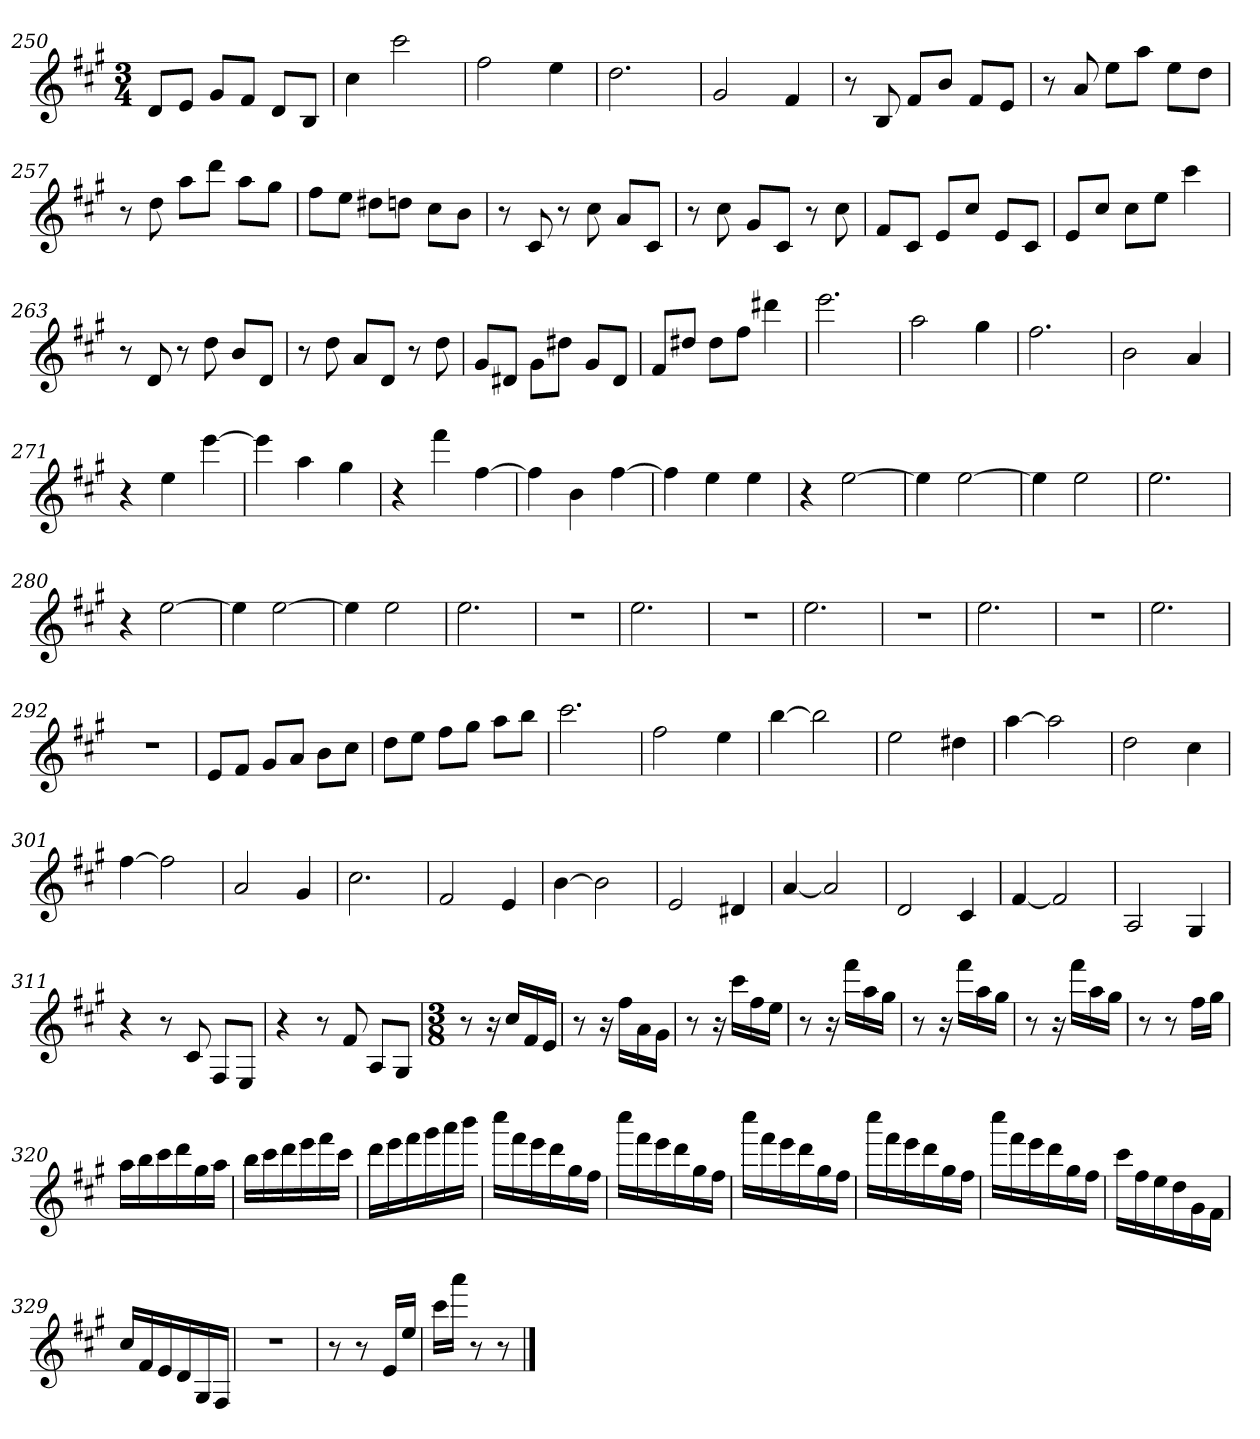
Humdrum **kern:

**kern
*part1
*staff1
*clefG2
*k[f#c#g#]
*A:
*M3/4
=250
8d/L
8e/J
8g#/L
8f#/J
8d/L
8B/J
=251
4cc#
2ccc#
=252
2ff#
4ee
=253
2.dd
=254
2g#
4f#
=255
8r
8B
8f#/L
8b/J
8f#/L
8e/J
=256
8r
8a
8ee\L
8aa\J
8ee\L
8dd\J
=257
8r
8dd
8aa\L
8ddd\J
8aa\L
8gg#\J
=258
8ff#\L
8ee\J
8dd#X\L
8ddn\J
8cc#\L
8b\J
=259
8r
8c#
8r
8cc#
8a/L
8c#/J
=260
8r
8cc#
8g#/L
8c#/J
8r
8cc#
=261
8f#/L
8c#/J
8e/L
8cc#/J
8e/L
8c#/J
=262
8e/L
8cc#/J
8cc#\L
8ee\J
4ccc#
=263
8r
8d
8r
8dd
8b/L
8d/J
=264
8r
8dd
8a/L
8d/J
8r
8dd
=265
8g#/L
8d#X/J
8g#\L
8dd#X\J
8g#/L
8d#/J
=266
8f#/L
8dd#X/J
8dd#\L
8ff#\J
4ddd#X
=267
2.eee
=268
2aa
4gg#
=269
2.ff#
=270
2b
4a
=271
4r
4ee
[4eee
=272
4eee]
4aa
4gg#
=273
4r
4fff#
[4ff#
=274
4ff#]
4b
[4ff#
=275
4ff#]
4ee
4ee
=276
4r
[2ee
=277
4ee]
[2ee
=278
4ee]
2ee
=279
2.ee
=280
4r
[2ee
=281
4ee]
[2ee
=282
4ee]
2ee
=283
2.ee
=284
2.r
=285
2.ee
=286
2.r
=287
2.ee
=288
2.r
=289
2.ee
=290
2.r
=291
2.ee
=292
2.r
=293
8e/L
8f#/J
8g#/L
8a/J
8b\L
8cc#\J
=294
8dd\L
8ee\J
8ff#\L
8gg#\J
8aa\L
8bb\J
=295
2.ccc#
=296
2ff#
4ee
=297
[4bb
2bb]
=298
2ee
4dd#X
=299
[4aa
2aa]
=300
2dd
4cc#
=301
[4ff#
2ff#]
=302
2a
4g#
=303
2.cc#
=304
2f#
4e
=305
[4b
2b]
=306
2e
4d#X
=307
[4a
2a]
=308
2d
4c#
=309
[4f#
2f#]
=310
2A
4G#
=311
4r
8r
8c#
8F#/L
8E/J
=312
4r
8r
8f#
8A/L
8G#/J
=313
*M3/8
8r
16r
16cc#/LL
16f#/
16e/JJ
=314
8r
16r
16ff#\LL
16a\
16g#\JJ
=315
8r
16r
16ccc#\LL
16ff#\
16ee\JJ
=316
8r
16r
16fff#\LL
16aa\
16gg#\JJ
=317
8r
16r
16fff#\LL
16aa\
16gg#\JJ
=318
8r
16r
16fff#\LL
16aa\
16gg#\JJ
=319
8r
8r
16ff#\LL
16gg#\JJ
=320
16aa\LL
16bb\
16ccc#\
16ddd\
16gg#\
16aa\JJ
=321
16bb\LL
16ccc#\
16ddd\
16eee\
16fff#\
16ccc#\JJ
=322
16ddd\LL
16eee\
16fff#\
16ggg#\
16aaa\
16bbb\JJ
=323
16cccc#\LL
16fff#\
16eee\
16ddd\
16gg#\
16ff#\JJ
=324
16cccc#\LL
16fff#\
16eee\
16ddd\
16gg#\
16ff#\JJ
=325
16cccc#\LL
16fff#\
16eee\
16ddd\
16gg#\
16ff#\JJ
=326
16cccc#\LL
16fff#\
16eee\
16ddd\
16gg#\
16ff#\JJ
=327
16cccc#\LL
16fff#\
16eee\
16ddd\
16gg#\
16ff#\JJ
=328
16ccc#\LL
16ff#\
16ee\
16dd\
16g#\
16f#\JJ
=329
16cc#/LL
16f#/
16e/
16d/
16G#/
16F#/JJ
=330
4.r
=331
8r
8r
16e/LL
16ee/JJ
=332
16ccc#\LL
16aaa\JJ
8r
8r
==
*-
